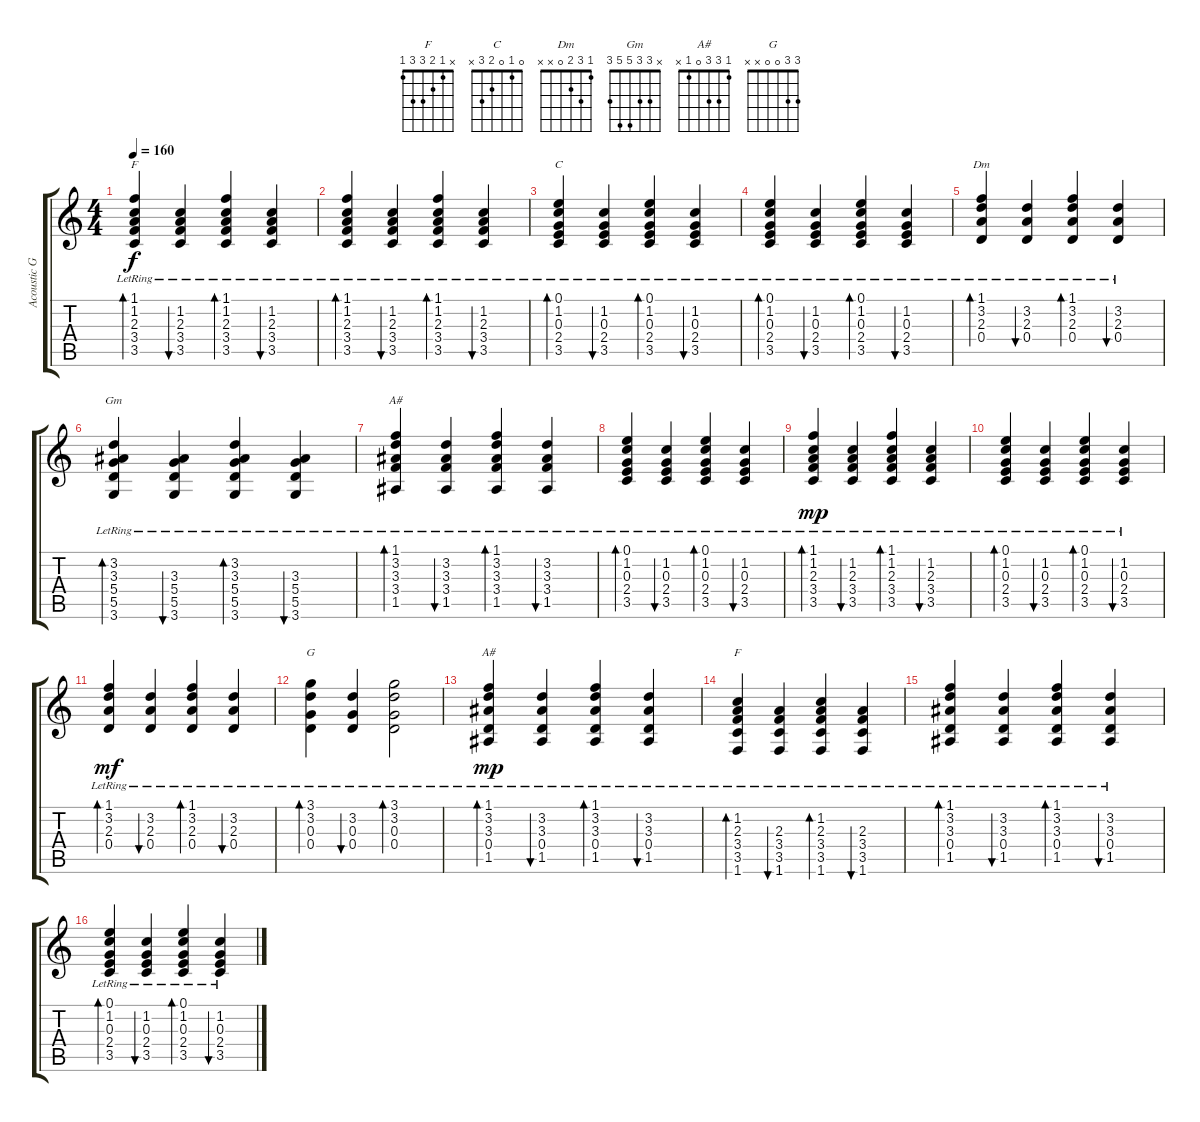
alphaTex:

\track ("Acoustic Guitar" "Acoustic G") {instrument acousticguitarsteel}
\staff {score tabs}
\tuning (E4 B3 G3 D3 A2 E2) {hide}
\chord ("F" 1 1 2 3 3 x)
\chord ("C" 0 1 0 2 3 x)
\chord ("Dm" 1 3 2 0 x x)
\chord ("Gm" x 3 3 5 5 3)
\chord ("A#" 1 3 3 3 1 x)
\chord ("G" 3 3 0 0 x x)
\chord ("A#" 1 3 3 0 1 x)
\chord ("F" x 1 2 3 3 1)
\ts (4 4)
\tempo 160
\clef g2
\ks c
(1.1{lr} 1.2{lr} 2.3{lr} 3.4{lr} 3.5{lr}).4{bd 60 ch "F" dy f} (1.2{lr} 2.3{lr} 3.4{lr} 3.5{lr}).4{bu 60} (1.1{lr} 1.2{lr} 2.3{lr} 3.4{lr} 3.5{lr}).4{bd 60} (1.2{lr} 2.3{lr} 3.4{lr} 3.5{lr}).4{bu 60} |
(1.1{lr} 1.2{lr} 2.3{lr} 3.4{lr} 3.5{lr}).4{bd 60} (1.2{lr} 2.3{lr} 3.4{lr} 3.5{lr}).4{bu 60} (1.1{lr} 1.2{lr} 2.3{lr} 3.4{lr} 3.5{lr}).4{bd 60} (1.2{lr} 2.3{lr} 3.4{lr} 3.5{lr}).4{bu 60} |
(0.1{lr} 1.2{lr} 0.3{lr} 2.4{lr} 3.5{lr}).4{bd 60 ch "C"} (1.2{lr} 0.3{lr} 2.4{lr} 3.5{lr}).4{bu 60} (0.1{lr} 1.2{lr} 0.3{lr} 2.4{lr} 3.5{lr}).4{bd 60} (1.2{lr} 0.3{lr} 2.4{lr} 3.5{lr}).4{bu 60} |
(0.1{lr} 1.2{lr} 0.3{lr} 2.4{lr} 3.5{lr}).4{bd 60} (1.2{lr} 0.3{lr} 2.4{lr} 3.5{lr}).4{bu 60} (0.1{lr} 1.2{lr} 0.3{lr} 2.4{lr} 3.5{lr}).4{bd 60} (1.2{lr} 0.3{lr} 2.4{lr} 3.5{lr}).4{bu 60} |
(1.1{lr} 3.2{lr} 2.3{lr} 0.4{lr}).4{bd 60 ch "Dm"} (3.2{lr} 2.3{lr} 0.4{lr}).4{bu 60} (1.1{lr} 3.2{lr} 2.3{lr} 0.4{lr}).4{bd 60} (3.2{lr} 2.3{lr} 0.4{lr}).4{bu 60} |
(3.2{lr} 3.3{lr} 5.4{lr} 5.5{lr} 3.6{lr}).4{bd 60 ch "Gm"} (3.3{lr} 5.4{lr} 5.5{lr} 3.6{lr}).4{bu 60} (3.2{lr} 3.3{lr} 5.4{lr} 5.5{lr} 3.6{lr}).4{bd 60} (3.3{lr} 5.4{lr} 5.5{lr} 3.6{lr}).4{bu 60} |
(1.1{lr} 3.2{lr} 3.3{lr} 3.4{lr} 1.5{lr}).4{bd 60 ch "A#"} (3.2{lr} 3.3{lr} 3.4{lr} 1.5{lr}).4{bu 60} (1.1{lr} 3.2{lr} 3.3{lr} 3.4{lr} 1.5{lr}).4{bd 60} (3.2{lr} 3.3{lr} 3.4{lr} 1.5{lr}).4{bu 60} |
(0.1{lr} 1.2{lr} 0.3{lr} 2.4{lr} 3.5{lr}).4{bd 60} (1.2{lr} 0.3{lr} 2.4{lr} 3.5{lr}).4{bu 60} (0.1{lr} 1.2{lr} 0.3{lr} 2.4{lr} 3.5{lr}).4{bd 60} (1.2{lr} 0.3{lr} 2.4{lr} 3.5{lr}).4{bu 60} |
(1.1{lr} 1.2{lr} 2.3{lr} 3.4{lr} 3.5{lr}).4{bd 60 dy mp} (1.2{lr} 2.3{lr} 3.4{lr} 3.5{lr}).4{bu 60} (1.1{lr} 1.2{lr} 2.3{lr} 3.4{lr} 3.5{lr}).4{bd 60} (1.2{lr} 2.3{lr} 3.4{lr} 3.5{lr}).4{bu 60} |
(0.1{lr} 1.2{lr} 0.3{lr} 2.4{lr} 3.5{lr}).4{bd 60} (1.2{lr} 0.3{lr} 2.4{lr} 3.5{lr}).4{bu 60} (0.1{lr} 1.2{lr} 0.3{lr} 2.4{lr} 3.5{lr}).4{bd 60} (1.2{lr} 0.3{lr} 2.4{lr} 3.5{lr}).4{bu 60} |
(1.1{lr} 3.2{lr} 2.3{lr} 0.4{lr}).4{bd 60 dy mf} (3.2{lr} 2.3{lr} 0.4{lr}).4{bu 60} (1.1{lr} 3.2{lr} 2.3{lr} 0.4{lr}).4{bd 60} (3.2{lr} 2.3{lr} 0.4{lr}).4{bu 60} |
(3.1{lr} 3.2{lr} 0.3{lr} 0.4{lr}).4{bd 60 ch "G"} (3.2{lr} 0.3{lr} 0.4{lr}).4{bu 60} (3.1{lr} 3.2{lr} 0.3{lr} 0.4{lr}).2{bd 60} |
(1.1{lr} 3.2{lr} 3.3{lr} 0.4{lr} 1.5{lr}).4{bd 60 ch "A#" dy mp} (3.2{lr} 3.3{lr} 0.4{lr} 1.5{lr}).4{bu 60} (1.1{lr} 3.2{lr} 3.3{lr} 0.4{lr} 1.5{lr}).4{bd 60} (3.2{lr} 3.3{lr} 0.4{lr} 1.5{lr}).4{bu 60} |
(1.2{lr} 2.3{lr} 3.4{lr} 3.5{lr} 1.6{lr}).4{bd 60 ch "F"} (2.3{lr} 3.4{lr} 3.5{lr} 1.6{lr}).4{bu 60} (1.2{lr} 2.3{lr} 3.4{lr} 3.5{lr} 1.6{lr}).4{bd 60} (2.3{lr} 3.4{lr} 3.5{lr} 1.6{lr}).4{bu 60} |
(1.1{lr} 3.2{lr} 3.3{lr} 0.4{lr} 1.5{lr}).4{bd 60} (3.2{lr} 3.3{lr} 0.4{lr} 1.5{lr}).4{bu 60} (1.1{lr} 3.2{lr} 3.3{lr} 0.4{lr} 1.5{lr}).4{bd 60} (3.2{lr} 3.3{lr} 0.4{lr} 1.5{lr}).4{bu 60} |
(0.1{lr} 1.2{lr} 0.3{lr} 2.4{lr} 3.5{lr}).4{bd 60} (1.2{lr} 0.3{lr} 2.4{lr} 3.5{lr}).4{bu 60} (0.1{lr} 1.2{lr} 0.3{lr} 2.4{lr} 3.5{lr}).4{bd 60} (1.2{lr} 0.3{lr} 2.4{lr} 3.5{lr}).4{bu 60}
